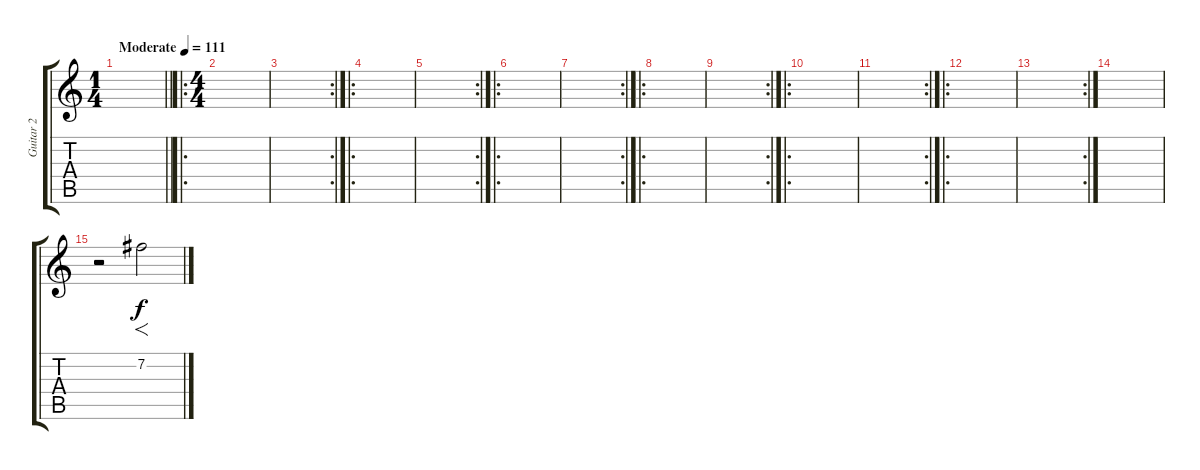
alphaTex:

\track ("Guitar 2" "Guitar 2") {instrument distortionguitar}
\staff {score tabs}
\tuning (E4 B3 G3 D3 A2 E2) {hide}
\ts (1 4)
\tempo (111 "Moderate")
\clef g2
\barLineRight lightlight
\ks c
|
\ro
\ts (4 4)
|
\rc 2
|
\ro
|
\rc 2
|
\ro
|
\rc 2
|
\ro
|
\rc 2
|
\ro
|
\rc 2
|
\ro
|
\rc 2
|
|
r.2 7.2.2{f}
